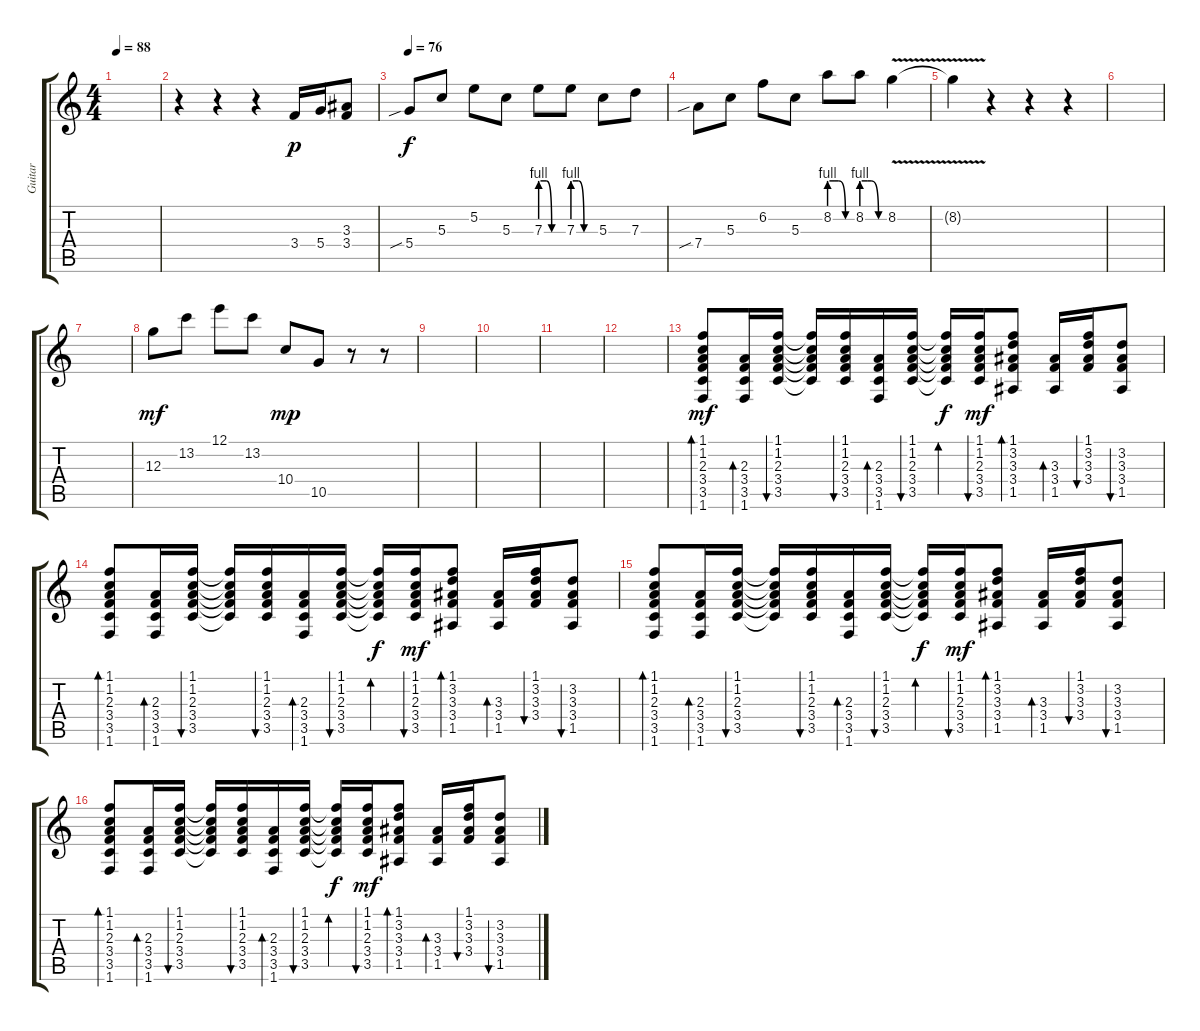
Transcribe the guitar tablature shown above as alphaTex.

\track ("Guitar" "Guitar") {instrument electricguitarclean}
\staff {score tabs}
\tuning (E4 B3 G3 D3 A2 E2) {hide}
\ts (4 4)
\tempo 88
\clef g2
\ks c
|
r.4 r.4 r.4{volume 9 instrument distortionguitar} 3.4.16{dy p} 5.4.16 (3.3 3.4).8 |
\tempo 76
5.4{sib}.8{dy f} 5.3.8 5.2.8 5.3.8 7.3{be (custom 0 4 15 4 30 0 60 0)}.8 7.3{be (custom 0 4 15 4 30 0 60 0)}.8 5.3.8 7.3.8 |
7.4{sib}.8 5.3.8 6.2.8 5.3.8 8.2{be (custom 0 4 15 4 25 4 43 0 60 0)}.8 8.2{be (custom 0 4 15 4 25 4 45 0 60 0)}.8 8.2{v}.4 |
8.2{t}.4 r.4 r.4 r.4 |
|
|
12.3.8{dy mf} 13.2.8 12.1.8 13.2.8 10.4.8{dy mp} 10.5.8 r.8 r.8{volume 5 instrument electricguitarclean} |
|
|
|
|
(1.1 1.2 2.3 3.4 3.5 1.6).8{bd 30 dy mf} (2.3 3.4 3.5 1.6).16{bd 30} (1.1 1.2 2.3 3.4 3.5).16{bu 30} (1.1{t} 1.2{t} 2.3{t} 3.4{t} 3.5{t}).16 (1.1 1.2 2.3 3.4 3.5).16{bu 30} (2.3 3.4 3.5 1.6).16{bd 30} (1.1 1.2 2.3 3.4 3.5).16{bu 30} (1.1{t} 1.2{t} 2.3{t} 3.4{t} 3.5{t}).16{bd 30 dy f} (1.1 1.2 2.3 3.4 3.5).16{bu 30 dy mf} (1.1 3.2 3.3 3.4 1.5).8{bd 30} (3.3 3.4 1.5).16{bd 30} (1.1 3.2 3.3 3.4).16{bu 30} (3.2 3.3 3.4 1.5).8{bu 30} |
(1.1 1.2 2.3 3.4 3.5 1.6).8{bd 30} (2.3 3.4 3.5 1.6).16{bd 30} (1.1 1.2 2.3 3.4 3.5).16{bu 30} (1.1{t} 1.2{t} 2.3{t} 3.4{t} 3.5{t}).16 (1.1 1.2 2.3 3.4 3.5).16{bu 30} (2.3 3.4 3.5 1.6).16{bd 30} (1.1 1.2 2.3 3.4 3.5).16{bu 30} (1.1{t} 1.2{t} 2.3{t} 3.4{t} 3.5{t}).16{bd 30 dy f} (1.1 1.2 2.3 3.4 3.5).16{bu 30 dy mf} (1.1 3.2 3.3 3.4 1.5).8{bd 30} (3.3 3.4 1.5).16{bd 30} (1.1 3.2 3.3 3.4).16{bu 30} (3.2 3.3 3.4 1.5).8{bu 30} |
(1.1 1.2 2.3 3.4 3.5 1.6).8{bd 30} (2.3 3.4 3.5 1.6).16{bd 30} (1.1 1.2 2.3 3.4 3.5).16{bu 30} (1.1{t} 1.2{t} 2.3{t} 3.4{t} 3.5{t}).16 (1.1 1.2 2.3 3.4 3.5).16{bu 30} (2.3 3.4 3.5 1.6).16{bd 30} (1.1 1.2 2.3 3.4 3.5).16{bu 30} (1.1{t} 1.2{t} 2.3{t} 3.4{t} 3.5{t}).16{bd 30 dy f} (1.1 1.2 2.3 3.4 3.5).16{bu 30 dy mf} (1.1 3.2 3.3 3.4 1.5).8{bd 30} (3.3 3.4 1.5).16{bd 30} (1.1 3.2 3.3 3.4).16{bu 30} (3.2 3.3 3.4 1.5).8{bu 30} |
(1.1 1.2 2.3 3.4 3.5 1.6).8{bd 30} (2.3 3.4 3.5 1.6).16{bd 30} (1.1 1.2 2.3 3.4 3.5).16{bu 30} (1.1{t} 1.2{t} 2.3{t} 3.4{t} 3.5{t}).16 (1.1 1.2 2.3 3.4 3.5).16{bu 30} (2.3 3.4 3.5 1.6).16{bd 30} (1.1 1.2 2.3 3.4 3.5).16{bu 30} (1.1{t} 1.2{t} 2.3{t} 3.4{t} 3.5{t}).16{bd 30 dy f} (1.1 1.2 2.3 3.4 3.5).16{bu 30 dy mf} (1.1 3.2 3.3 3.4 1.5).8{bd 30} (3.3 3.4 1.5).16{bd 30} (1.1 3.2 3.3 3.4).16{bu 30} (3.2 3.3 3.4 1.5).8{bu 30}
